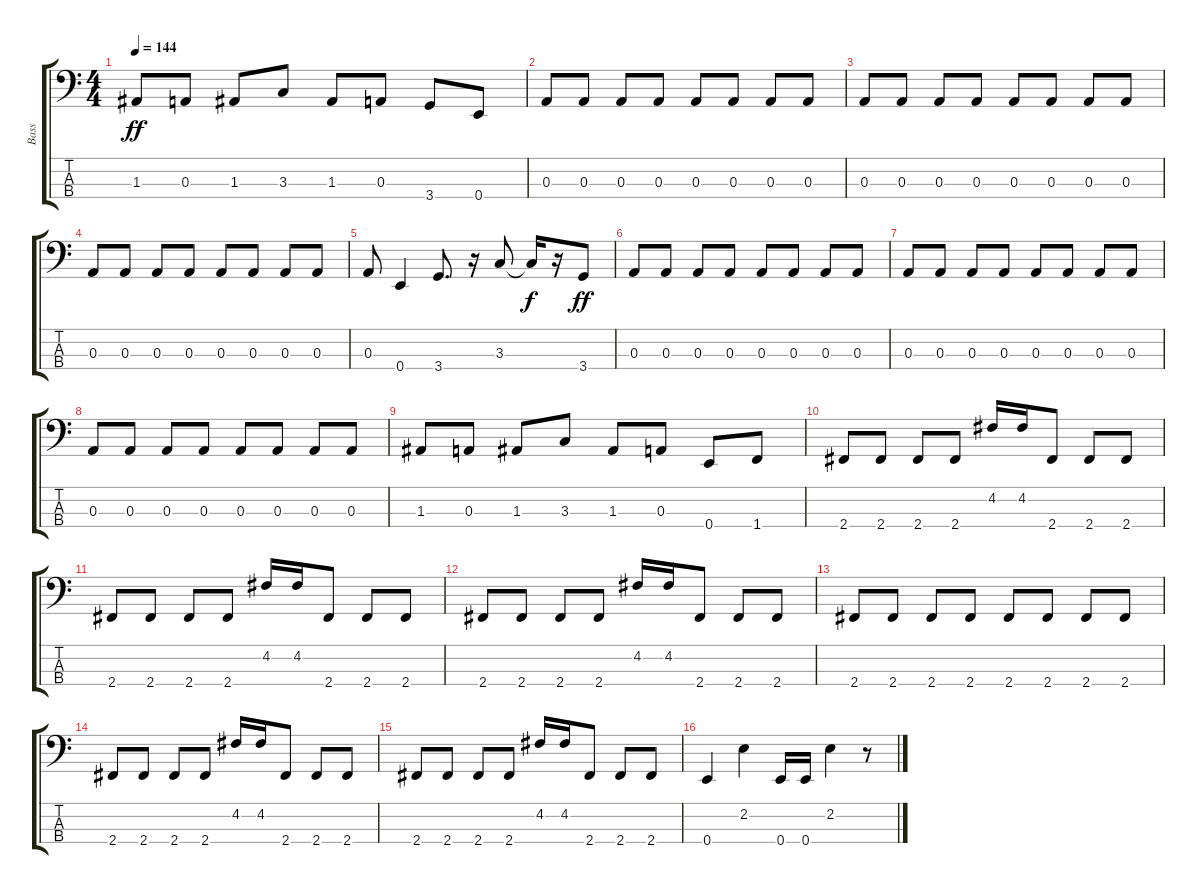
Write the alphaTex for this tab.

\track ("Bass" "Bass") {instrument electricbassfinger}
\staff {score tabs}
\tuning (G2 D2 A1 E1) {hide}
\ts (4 4)
\tempo 144
\clef f4
\ks c
1.3.8{dy ff} 0.3.8 1.3.8 3.3.8 1.3.8 0.3.8 3.4.8 0.4.8 |
0.3.8 0.3.8 0.3.8 0.3.8 0.3.8 0.3.8 0.3.8 0.3.8 |
0.3.8 0.3.8 0.3.8 0.3.8 0.3.8 0.3.8 0.3.8 0.3.8 |
0.3.8 0.3.8 0.3.8 0.3.8 0.3.8 0.3.8 0.3.8 0.3.8 |
0.3.8 0.4.4 3.4.8{d} r.16 3.3.8 3.3{t}.16{dy f} r.16 3.4.8{dy ff} |
0.3.8 0.3.8 0.3.8 0.3.8 0.3.8 0.3.8 0.3.8 0.3.8 |
0.3.8 0.3.8 0.3.8 0.3.8 0.3.8 0.3.8 0.3.8 0.3.8 |
0.3.8 0.3.8 0.3.8 0.3.8 0.3.8 0.3.8 0.3.8 0.3.8 |
1.3.8 0.3.8 1.3.8 3.3.8 1.3.8 0.3.8 0.4.8 1.4.8 |
2.4.8 2.4.8 2.4.8 2.4.8 4.2.16 4.2.16 2.4.8 2.4.8 2.4.8 |
2.4.8 2.4.8 2.4.8 2.4.8 4.2.16 4.2.16 2.4.8 2.4.8 2.4.8 |
2.4.8 2.4.8 2.4.8 2.4.8 4.2.16 4.2.16 2.4.8 2.4.8 2.4.8 |
2.4.8 2.4.8 2.4.8 2.4.8 2.4.8 2.4.8 2.4.8 2.4.8 |
2.4.8 2.4.8 2.4.8 2.4.8 4.2.16 4.2.16 2.4.8 2.4.8 2.4.8 |
2.4.8 2.4.8 2.4.8 2.4.8 4.2.16 4.2.16 2.4.8 2.4.8 2.4.8 |
0.4.4 2.2.4 0.4.16 0.4.16 2.2.4 r.8
